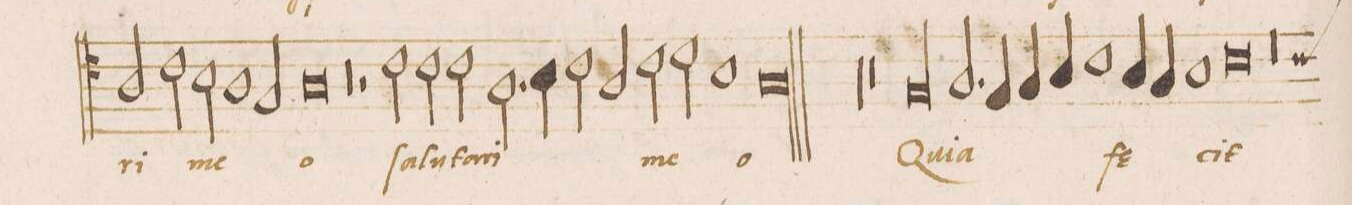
**kern	**text
*I"TENOR	*
*clefC4	*
*k[]	*
*met(C|)	*
*M2/1	*
2A/	-ri
2c\	.
2B\	me-
1A	.
=32	=32
2G/	.
0A	-o
=33	=33
1r	.
=34	=34
1r	.
2r	.
2c\	ſa-
=35	=35
2c\	-lu-
2c\	-ta-
2.A\	-ri
4B\	.
=36	=36
2c\	.
2A/	.
2c\	me-
2d\	.
=37	=37
1B	-o
0.A	.
=38	=38
=39||	=39||
*M2/1	*
*met(C|)	*
0r	.
=40	=40
0r	.
=41	=41
0r	.
=42	=42
00G	Qui-
=43	=43
=44	=44
2.A/	-a
4G/	.
4A/	.
4B/	.
1c	fe-
=45	=45
4B/	.
4A/	.
1B	-cit
=46	=46
0c	.
=47	=47
*custos:c	*
0r	.
=48	=48
*-	*-
